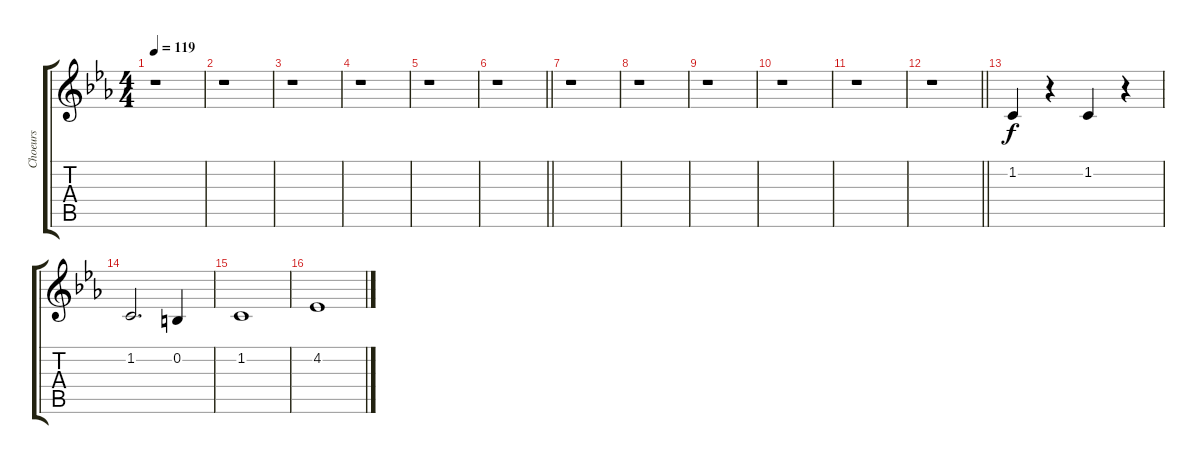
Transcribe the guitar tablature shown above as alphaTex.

\track ("Choeurs" "Choeurs") {instrument synthvoice}
\staff {score tabs}
\tuning (E4 B3 G3 D3 A2 E2) {hide}
\ts (4 4)
\tempo 119
\clef g2
\ks eb
r.1{dy f} |
r.1 |
r.1 |
r.1 |
r.1 |
\barLineRight lightlight
r.1 |
r.1 |
r.1 |
r.1 |
r.1 |
r.1 |
\barLineRight lightlight
r.1 |
1.2.4 r.4 1.2.4 r.4 |
1.2.2{d} 0.2.4 |
1.2.1 |
4.2.1
